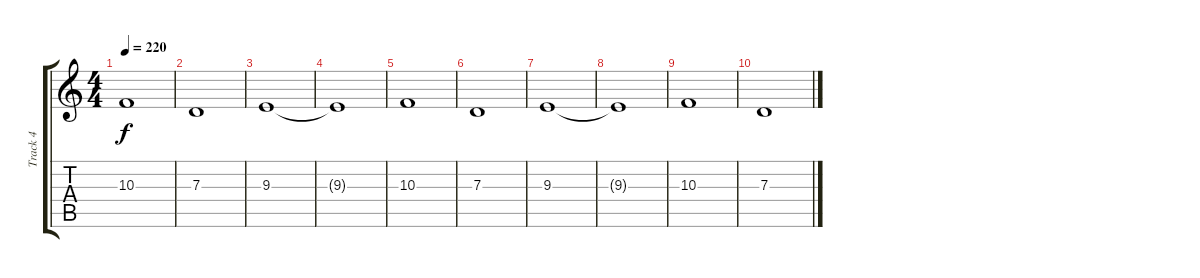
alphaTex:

\track ("Track 4" "Track 4") {instrument choiraahs}
\staff {score tabs}
\tuning (E4 B3 G3 D3 A2 E2) {hide}
\ts (4 4)
\tempo 220
\clef g2
\ks c
10.3.1{dy f} |
7.3.1 |
9.3.1 |
9.3{t}.1 |
10.3.1 |
7.3.1 |
9.3.1 |
9.3{t}.1 |
10.3.1 |
7.3.1
